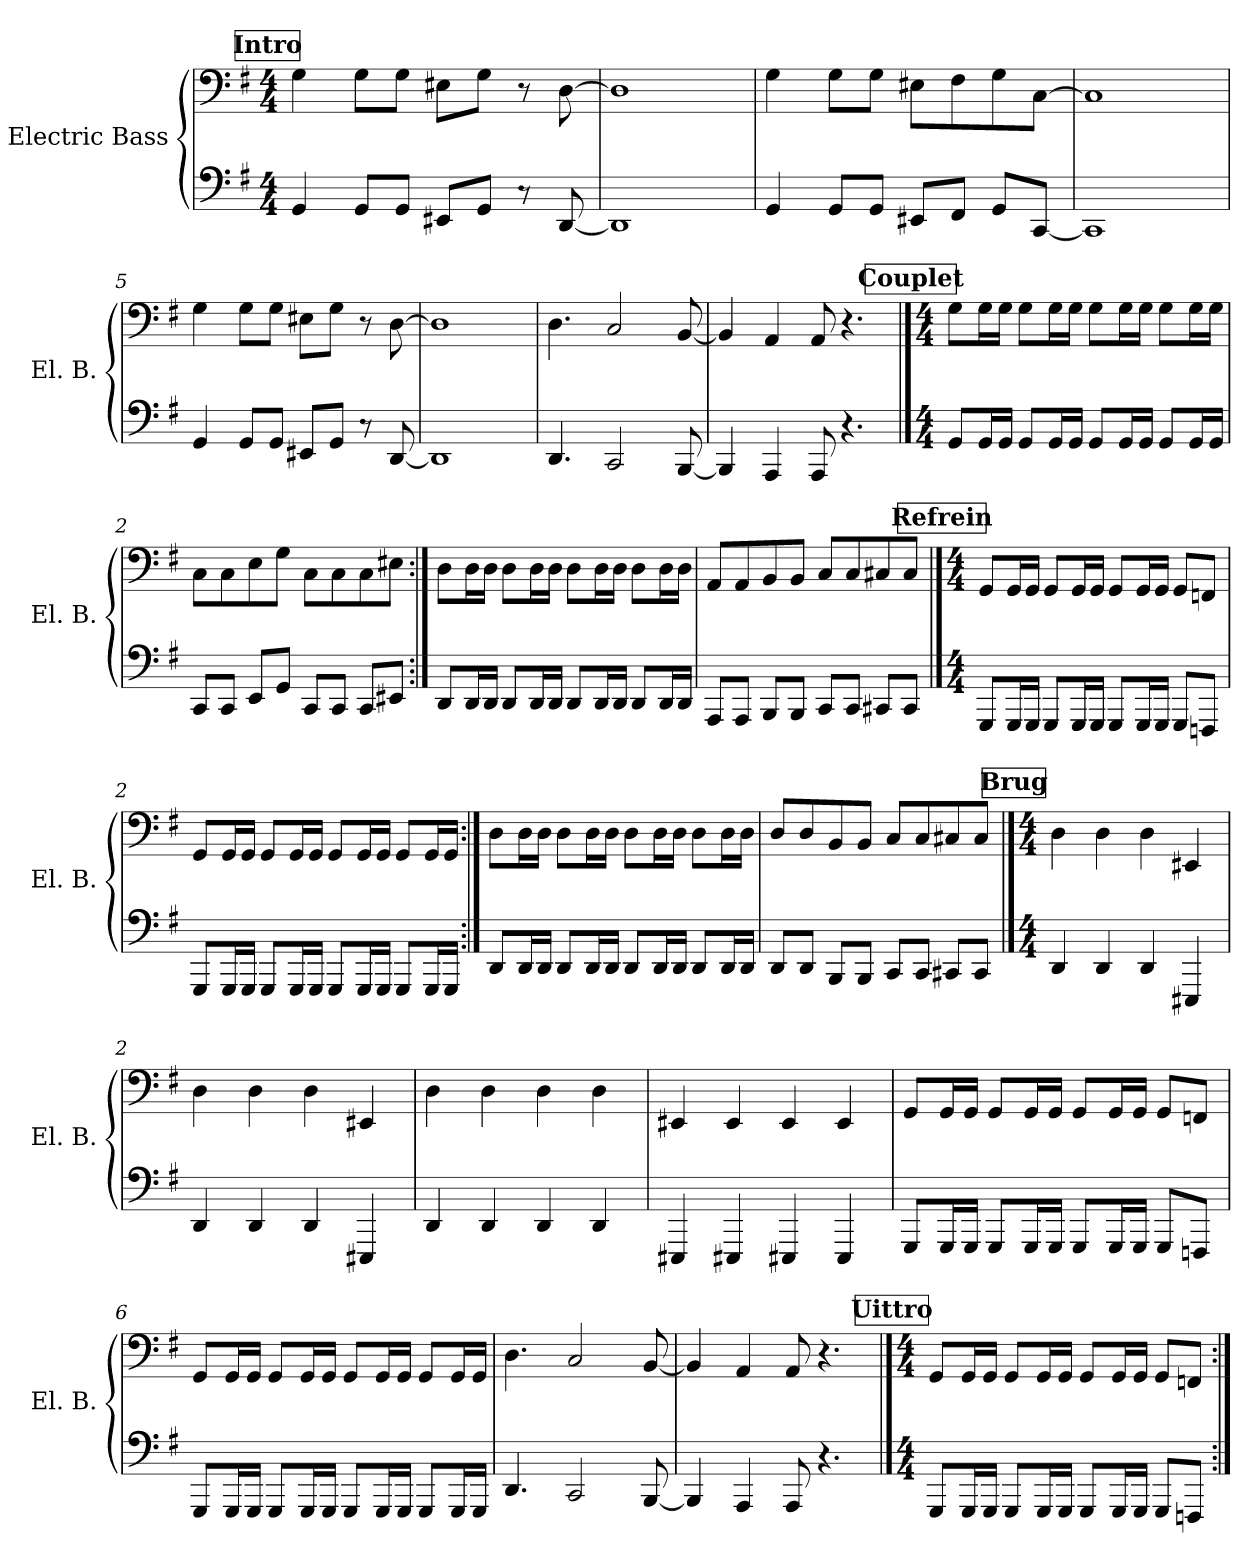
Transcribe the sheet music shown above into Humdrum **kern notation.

**kern	**kern
*part1	*part1
*staff2	*staff1
*I"Electric Bass	*
*I'El. B.	*
*stria4	*
*	*clefF4
*ITrd7c12	*ITrd7c12
*k[f#]	*k[f#]
*M4/4	*M4/4
*MM144	*MM144
!!LO:REH:place=s1:a:B:fs=14:t=Intro
=1	=1
4GGG	4GG\
8GGGL	8GG\L
8GGGJ	8GG\J
8EEE#L	8EE#X\L
8GGGJ	8GG\J
8r	8r
[8DDD	[8DD\
=2	=2
1DDD]	1DD]
=3	=3
4GGG	4GG\
8GGGL	8GG\L
8GGGJ	8GG\J
8EEE#L	8EE#X\L
8FFF#J	8FF#\
8GGGL	8GG\
[8CCCJ	[8CC\J
=4	=4
1CCC]	1CC]
!!LO:LB:g=z
=5	=5
4GGG	4GG\
8GGGL	8GG\L
8GGGJ	8GG\J
8EEE#L	8EE#X\L
8GGGJ	8GG\J
8r	8r
[8DDD	[8DD\
=6	=6
1DDD]	1DD]
=7	=7
4.DDD	4.DD\
2CCC	2CC/
[8BBBB	[8BBB/
=8	=8
4BBBB]	4BBB/]
4AAAA	4AAA/
8AAAA	8AAA/
4.r	4.r
!!LO:LB:g=z
!!LO:REH:place=s1:a:B:fs=14:t=Couplet
==1	==1
*stria4	*
*M4/4	*M4/4
8GGGL	8GG\L
16GGGL	16GG\L
16GGGJJ	16GG\JJ
8GGGL	8GG\L
16GGGL	16GG\L
16GGGJJ	16GG\JJ
8GGGL	8GG\L
16GGGL	16GG\L
16GGGJJ	16GG\JJ
8GGGL	8GG\L
16GGGL	16GG\L
16GGGJJ	16GG\JJ
=2	=2
8CCCL	8CC\L
8CCCJ	8CC\
8EEEL	8EE\
8GGGJ	8GG\J
8CCCL	8CC\L
8CCCJ	8CC\
8CCCL	8CC\
8EEE#J	8EE#X\J
=3:|!	=3:|!
8DDDL	8DD\L
16DDDL	16DD\L
16DDDJJ	16DD\JJ
8DDDL	8DD\L
16DDDL	16DD\L
16DDDJJ	16DD\JJ
8DDDL	8DD\L
16DDDL	16DD\L
16DDDJJ	16DD\JJ
8DDDL	8DD\L
16DDDL	16DD\L
16DDDJJ	16DD\JJ
=4	=4
8AAAAL	8AAA/L
8AAAAJ	8AAA/
8BBBBL	8BBB/
8BBBBJ	8BBB/J
8CCCL	8CC/L
8CCCJ	8CC/
8CCC#L	8CC#X/
8CCC#J	8CC#/J
!!LO:LB:g=z
!!LO:REH:place=s1:a:B:fs=14:t=Refrein
==1	==1
*stria4	*
*M4/4	*M4/4
8GGGGL	8GGG/L
16GGGGL	16GGG/L
16GGGGJJ	16GGG/JJ
8GGGGL	8GGG/L
16GGGGL	16GGG/L
16GGGGJJ	16GGG/JJ
8GGGGL	8GGG/L
16GGGGL	16GGG/L
16GGGGJJ	16GGG/JJ
8GGGGL	8GGG/L
8FFFFJ	8FFFn/J
=2	=2
8GGGGL	8GGG/L
16GGGGL	16GGG/L
16GGGGJJ	16GGG/JJ
8GGGGL	8GGG/L
16GGGGL	16GGG/L
16GGGGJJ	16GGG/JJ
8GGGGL	8GGG/L
16GGGGL	16GGG/L
16GGGGJJ	16GGG/JJ
8GGGGL	8GGG/L
16GGGGL	16GGG/L
16GGGGJJ	16GGG/JJ
=3:|!	=3:|!
8DDDL	8DD\L
16DDDL	16DD\L
16DDDJJ	16DD\JJ
8DDDL	8DD\L
16DDDL	16DD\L
16DDDJJ	16DD\JJ
8DDDL	8DD\L
16DDDL	16DD\L
16DDDJJ	16DD\JJ
8DDDL	8DD\L
16DDDL	16DD\L
16DDDJJ	16DD\JJ
=4	=4
8DDDL	8DD/L
8DDDJ	8DD/
8BBBBL	8BBB/
8BBBBJ	8BBB/J
8CCCL	8CC/L
8CCCJ	8CC/
8CCC#L	8CC#X/
8CCC#J	8CC#/J
!!LO:LB:g=z
!!LO:REH:place=s1:a:B:fs=14:t=Brug
==1	==1
*stria4	*
*M4/4	*M4/4
4DDD	4DD\
4DDD	4DD\
4DDD	4DD\
4EEEE#	4EEE#X/
=2	=2
4DDD	4DD\
4DDD	4DD\
4DDD	4DD\
4EEEE#	4EEE#X/
=3	=3
4DDD	4DD\
4DDD	4DD\
4DDD	4DD\
4DDD	4DD\
=4	=4
4EEEE#X	4EEE#X/
4EEEE#X	4EEE#/
4EEEE#X	4EEE#/
4EEEE#	4EEE#/
!!LO:PB:g=z
=5	=5
8GGGGL	8GGG/L
16GGGGL	16GGG/L
16GGGGJJ	16GGG/JJ
8GGGGL	8GGG/L
16GGGGL	16GGG/L
16GGGGJJ	16GGG/JJ
8GGGGL	8GGG/L
16GGGGL	16GGG/L
16GGGGJJ	16GGG/JJ
8GGGGL	8GGG/L
8FFFFnJ	8FFFn/J
=6	=6
8GGGGL	8GGG/L
16GGGGL	16GGG/L
16GGGGJJ	16GGG/JJ
8GGGGL	8GGG/L
16GGGGL	16GGG/L
16GGGGJJ	16GGG/JJ
8GGGGL	8GGG/L
16GGGGL	16GGG/L
16GGGGJJ	16GGG/JJ
8GGGGL	8GGG/L
16GGGGL	16GGG/L
16GGGGJJ	16GGG/JJ
=7	=7
4.DDD	4.DD\
2CCC	2CC/
[8BBBB	[8BBB/
=8	=8
4BBBB]	4BBB/]
4AAAA	4AAA/
8AAAA	8AAA/
4.r	4.r
!!LO:LB:g=z
!!LO:REH:place=s1:a:B:fs=14:t=Uittro
==1	==1
*stria4	*
*M4/4	*M4/4
8GGGGL	8GGG/L
16GGGGL	16GGG/L
16GGGGJJ	16GGG/JJ
8GGGGL	8GGG/L
16GGGGL	16GGG/L
16GGGGJJ	16GGG/JJ
8GGGGL	8GGG/L
16GGGGL	16GGG/L
16GGGGJJ	16GGG/JJ
8GGGGL	8GGG/L
8FFFFnJ	8FFFn/J
=:|!	=:|!
*-	*-
